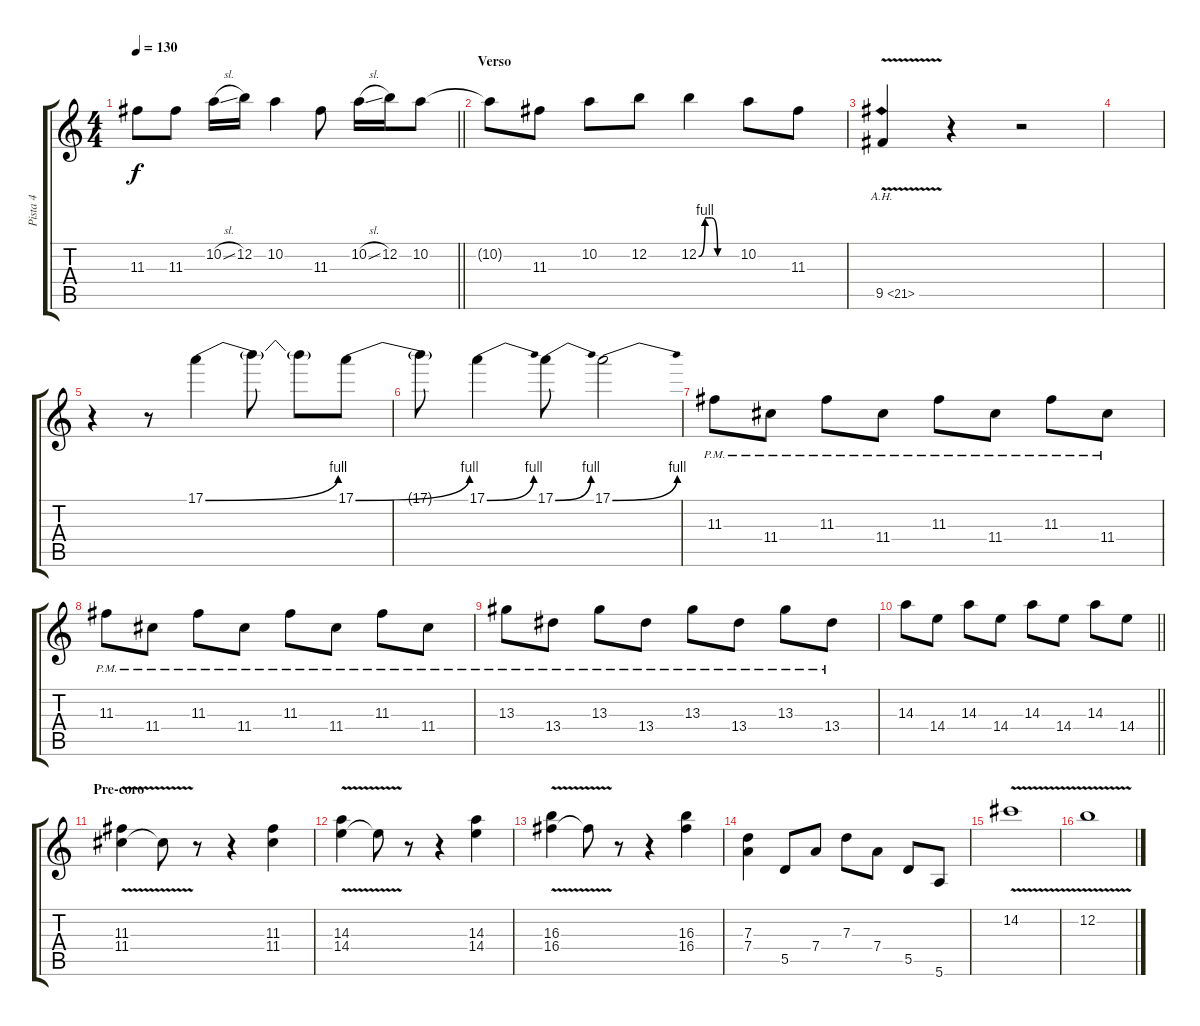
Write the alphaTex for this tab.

\track ("Pista 4" "Pista 4") {instrument overdrivenguitar}
\staff {score tabs}
\tuning (E4 B3 G3 D3 A2 E2) {hide}
\ts (4 4)
\tempo 130
\clef g2
\barLineRight lightlight
\ks c
11.3.8{dy f} 11.3.8 10.2{sl}.16 12.2.16 10.2.4 11.3.8 10.2{sl}.16 12.2.16 10.2.8 |
\section ("" "Verso")
10.2{t}.8 11.3.8 10.2.8 12.2.8 12.2{be (custom 0 0 10 4 20 4 30 0 60 0)}.4 10.2.8 11.3.8 |
9.5{ah 12 v}.4 r.4 r.2 |
|
r.4 r.8 17.1{be (bend 0 0 60 4)}.4 17.1{t}.8 17.1{t}.8 17.1{be (bend 0 0 60 4)}.8 |
17.1{t}.8 17.1{be (bend 0 0 60 4)}.4 17.1{be (bend 0 0 60 4)}.8 17.1{be (bend 0 0 60 4)}.2 |
11.3{pm}.8 11.4{pm}.8 11.3{pm}.8 11.4{pm}.8 11.3{pm}.8 11.4{pm}.8 11.3{pm}.8 11.4{pm}.8 |
11.3{pm}.8 11.4{pm}.8 11.3{pm}.8 11.4{pm}.8 11.3{pm}.8 11.4{pm}.8 11.3{pm}.8 11.4{pm}.8 |
13.3{pm}.8 13.4{pm}.8 13.3{pm}.8 13.4{pm}.8 13.3{pm}.8 13.4{pm}.8 13.3{pm}.8 13.4{pm}.8 |
\barLineRight lightlight
14.3.8 14.4.8 14.3.8 14.4.8 14.3.8 14.4.8 14.3.8 14.4.8 |
\section ("" "Pre-coro")
(11.3 11.4{v}).4 11.4{t}.8 r.8 r.4 (11.3 11.4).4 |
(14.3 14.4{v}).4 14.4{t}.8 r.8 r.4 (14.3 14.4).4 |
(16.3 16.4{v}).4 16.4{t}.8 r.8 r.4 (16.3 16.4).4 |
(7.3 7.4).4 5.5.8 7.4.8 7.3.8 7.4.8 5.5.8 5.6.8 |
14.2{v}.1 |
12.2{v}.1
